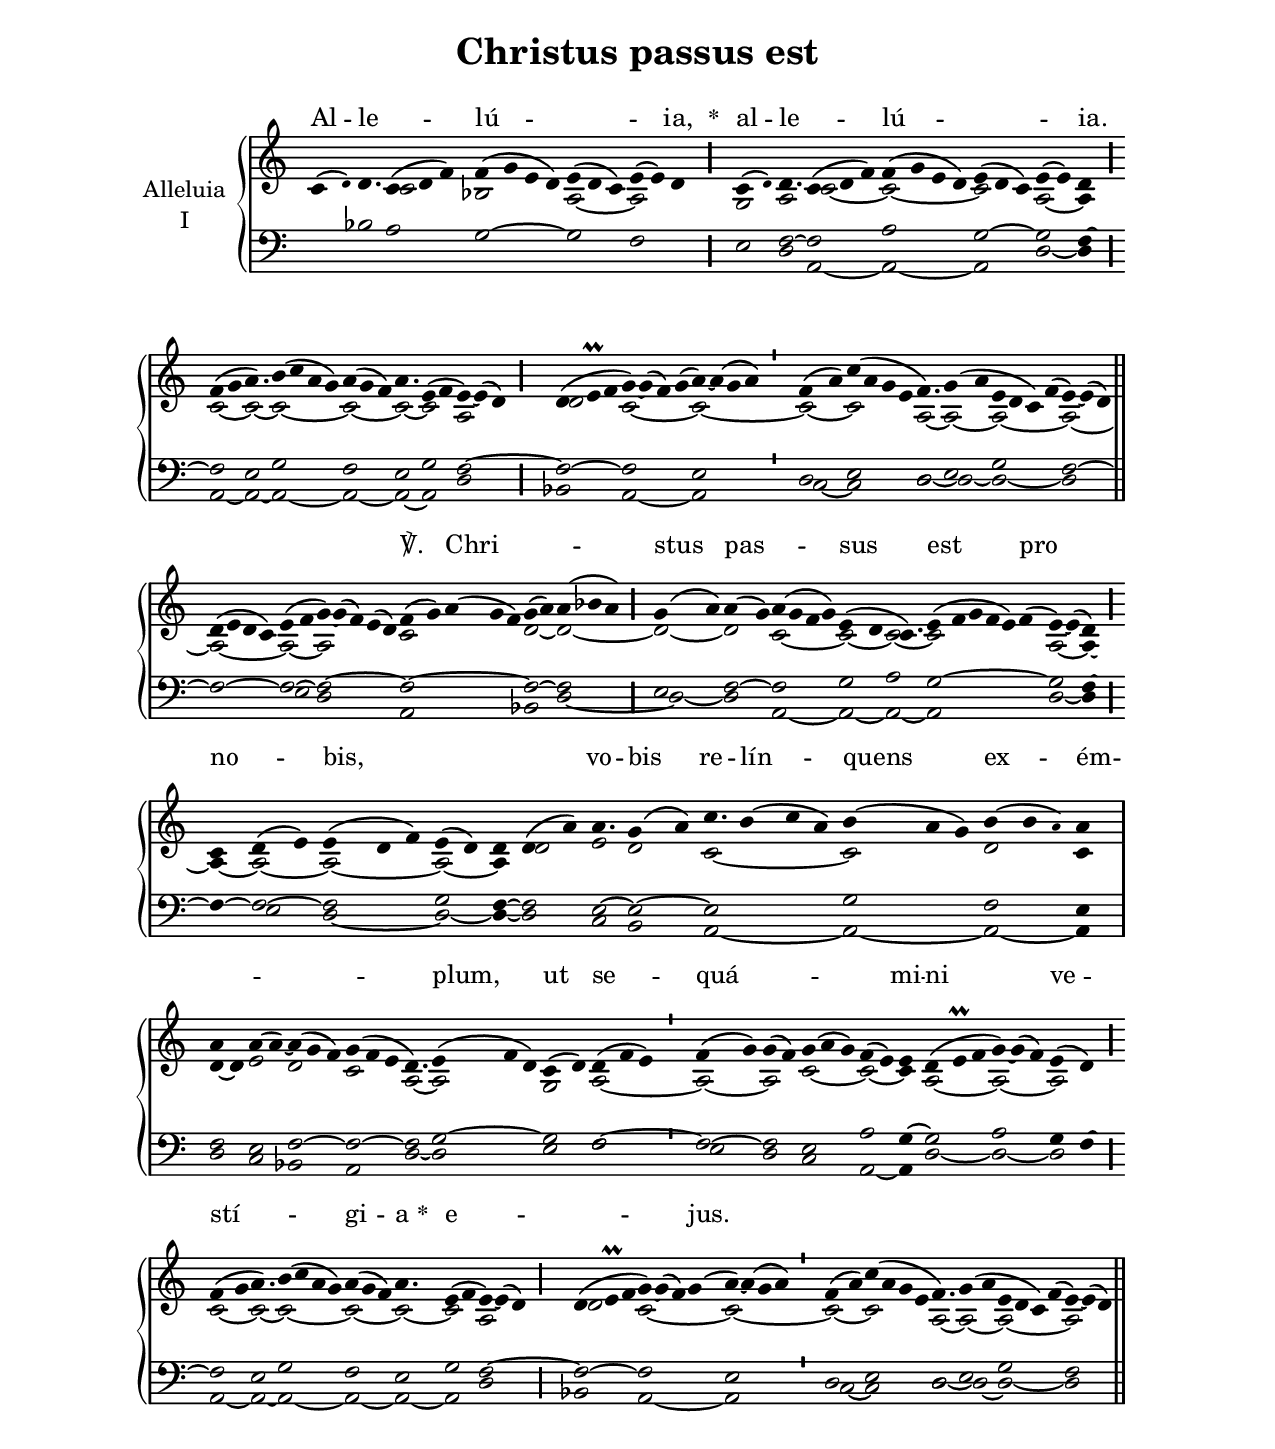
\version "2.18"
\include "gregorian.ly"
\include "noh2.ily"


%Page reference: page iii.156
%(volume.page)

global = {
 \key d \dorian
 \cadenzaOn 
}

\header {
  title = \markup \center-column {"Christus passus est" \vspace #1 }
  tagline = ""
  composer = ""
}

\paper {
 #(include-special-characters)
  oddHeaderMarkup = \markup \fill-line {
    \line {}
    \center-column {
      \on-the-fly #first-page     " "
      \on-the-fly #not-first-page "Christus passus est"
    }
    \line { \on-the-fly #print-page-number-check-first \fromproperty #'page:page-number-string }
  }
  evenHeaderMarkup = \markup \fill-line {
    \line { \on-the-fly #print-page-number-check-first \fromproperty #'page:page-number-string }
    \center-column { "Christus passus est" }
    \line {}
  }
}

chantText = \lyricmode {
Al -- le -- _ lú -- _ _ ia, 
\set stanza = " * " 
al -- le -- _ lú -- _ _ ia. 
_ _ _ _ _ 
_ _ _ _ _ _ _ _ _ ℣. 
Chri -- _ _ stus pas -- _ sus est 
pro no -- _ bis, _ _ _ 
vo -- bis re -- lín -- quens ex -- ém -- _ _ _ _ plum, 
ut se -- quá -- _ _ _ mi -- ni ve -- stí -- _ gi -- a 
\set stanza = " * " e -- _ jus. 
_ _ _ _ _ 
_ _ _ _ _ _ _ _ _ }

chantMusic = {
\tieDown   c'4 ( \once \tweak #'font-size #-4 d' ) d'4. c'4 ( d'4 f'4) f'4 ( g'4 e'4 d'4) e'4 ( d'4 c'4) e'4 ( e'4) d'4 \divisioMaior
 c'4 ( \once \tweak #'font-size #-4 d' ) d'4. c'4 ( d'4 f'4) f'4 ( g'4 e'4 d'4) e'4 ( d'4 c'4) e'4 ( e'4) d'4 \divisioMaior
 f'4 ( g'4 a'4.) b'4 ( c''4 a'4 g'4) a'4 ( g'4 f'4) a'4. e'4 ( f'4 e'4) ~ e'4 ( d'4) \divisioMaior
 d'4 ( e'\prall f'4 g'4) ~ g'4 ( f'4) g'4 ( a'4) ~ a'4 ( g'4 a'4) \divisioMinima
 f'4 ( a'4) c''4 ( a'4 g'4 e'4 f'4.) g'4 ( a'4 e'4 d'4 c'4) f'4 ( e'4) ~ e'4 ( d'4) \finalis
 d'4 ( e'4 d'4 c'4) e'4 ( f'4 g'4) ~ g'4 ( f'4) e'4 ( d'4) f'4 ( g'4) a'4 ( g'4 f'4) g'4 ( a'4)  a'4 ( bes'4 a'4) \divisioMaior
 g'4 ( a'4) a'4 ( g'4) a'4 ( g'4 f'4 g'4) e'4 ( d'4 c'4.) e'4 ( f'4 g'4 f'4 e'4) f'4 ( e'4) ~ e'4 ( d'4) \divisioMaior
 c'4 d'4 ( e'4) e'4 ( d'4 f'4) e'4 ( d'4) d'4 d'4 ( a'4) a'4. g'4 ( a'4) c''4. b'4 ( c''4 a'4) b'4 ( a'4 g'4) b'4 ( b'4 \once \tweak #'font-size #-4 a' ) a'4 \divisioMaxima
 a'4 d'4 a'4 ( a'4) ~ a'4 ( g'4 f'4) g'4 ( f'4 e'4 d'4.) e'4 ( f'4 d'4) c'4 ( d'4) d'4 ( f'4 e'4) \divisioMinima
 f'4 ( g'4) g'4 ( f'4) g'4 ( a'4 g'4) f'4 ( e'4) e'4  d'4 ( e'\prall f'4 g'4) ~ g'4 ( f'4) e'4 ( d'4) \divisioMaior
 f'4 ( g'4 a'4.) b'4 ( c''4 a'4 g'4) a'4 ( g'4 f'4) a'4. e'4 ( f'4 e'4) ~ e'4 ( d'4) \divisioMaior
 d'4 ( e'\prall f'4 g'4) ~ g'4 ( f'4) g'4 ( a'4) ~ a'4 ( g'4 a'4) \divisioMinima
 f'4 ( a'4) c''4 ( a'4 g'4 e'4 f'4.) g'4 ( a'4 e'4 d'4 c'4) f'4 ( e'4) ~ e'4 ( d'4) \finalis

}

altoMusic = {
r2*7/4 c'2*3/2 bes2*4/2 a2*3/2 ~ a2*3/2 \divisioMaior
g2 a2*3/4 c'2*3/2 ~ c'2*4/2 ~ c'2*3/2 a2 ~ a4 \divisioMaior
c'2 ~ c'2*3/4 ~ c'2*4/2 ~ c'2*3/2 ~ c'2*3/4 ~ c'2 a2*3/2 \divisioMaior
d'2*3/2 c'2*4/2 ~ c'2*4/2 ~ \divisioMinima
c'2 ~ c'2*4/2 a2*3/4 ~ a2 ~ a2*4/2 ~ a2*3/2 ~ \finalis
a2*4/2 ~ a2 ~ a2*5/2 c'2*5/2 d'2 ~ d'2*3/2 ~ \divisioMaior
d'2 ~ d'2 c'2*4/2 ~ c'2 ~ c'2*3/4 ~ c'2*6/2 a2 ~ a4 ~ \divisioMaior
a4 ~ a2 ~ a2*3/2 ~ a2 ~ a4 d'2 e'2*3/4 d'2 c'2*9/4 ~ c'2*3/2 d'2*3/2 c'4 \divisioMaxima
d'4 ~ d'4 e'2 d'2*3/2 c'2*3/2 a2*3/4 ~ a2*3/2 g2 a2*3/2 ~ \divisioMinima
a2 ~ a2 c'2*3/2 ~ c'2 ~ c'4 a2*3/2 ~ a2*3/2 ~ a2 \divisioMaior
c'2 ~ c'2*3/4 ~ c'2*4/2 ~ c'2*3/2 ~ c'2*3/4 ~ c'2 a2*3/2 \divisioMaior
d'2*3/2 c'2*4/2 ~ c'2*4/2 ~ \divisioMinima
c'2 ~ c'2*4/2 a2*3/4 ~ a2 ~ a2*4/2 ~ a2*3/2 \finalis
}

tenorMusic = {
r2 bes2*3/4 a2*3/2 g2*4/2 ~ g2*3/2 f2*3/2 \divisioMaior
e2 f2*3/4 ~ f2*3/2 a2*4/2 g2*3/2 ~ g2 f4 ~ \divisioMaior
f2 e2*3/4 g2*4/2 f2*3/2 e2*3/4 g2 f2*3/2 ~ \divisioMaior
f2*3/2 ~ f2*4/2 e2*4/2 \divisioMinima
d2 e2*4/2 d2*3/4 e2 g2*4/2 f2*3/2 ~ \finalis
f2*4/2 ~ f2 ~ f2*5/2 ~ f2*5/2 ~ f2 ~ f2*3/2 \divisioMaior
e2 f2 ~ f2*4/2 g2 a2*3/4 g2*6/2 ~ g2 f4 ~ \divisioMaior
f4 ~ f2 ~ f2*3/2 g2 f4 ~ f2 e2*3/4 ~ e2 ~ e2*9/4 g2*3/2 f2*3/2 e4 \divisioMaxima
f2 e2 f2*3/2 ~ f2*3/2 ~ f2*3/4 g2*3/2 ~ g2 f2*3/2 ~ \divisioMinima
f2 ~ f2 e2*3/2 a2 g4 ~ g2*3/2 a2*3/2 g4 f4 ~ \divisioMaior
f2 e2*3/4 g2*4/2 f2*3/2 e2*3/4 g2 f2*3/2 ~ \divisioMaior
f2*3/2 ~ f2*4/2 e2*4/2 \divisioMinima
d2 e2*4/2 d2*3/4 e2 g2*4/2 f2*3/2 \finalis
}

bassMusic = {
r2*33/4 \divisioMaior
r2 d2*3/4 a,2*3/2 ~ a,2*4/2 ~ a,2*3/2 d2 ~ d4 \divisioMaior
a,2 ~ a,2*3/4 ~ a,2*4/2 ~ a,2*3/2 ~ a,2*3/4 ~ a,2 d2*3/2 \divisioMaior
bes,2*3/2 a,2*4/2 ~ a,2*4/2 \divisioMinima
c2 ~ c2*4/2 d2*3/4 ~ d2 ~ d2*4/2 ~ d2*3/2 \finalis
r2*4/2 e2 d2*5/2 a,2*5/2 bes,2 d2*3/2 ~ \divisioMaior
d2 ~ d2 a,2*4/2 ~ a,2 ~ a,2*3/4 ~ a,2*6/2 d2 ~ d4 \divisioMaior
r4 e2 d2*3/2 ~ d2 ~ d4 ~ d2 c2*3/4 b,2 a,2*9/4 ~ a,2*3/2 ~ a,2*3/2 ~ a,4 \divisioMaxima
d2 c2 bes,2*3/2 a,2*3/2 d2*3/4 ~ d2*3/2 e2 f2*3/2 \divisioMinima
e2 d2 c2*3/2 a,2 ~ a,4 d2*3/2 ~ d2*3/2 ~ d2 \divisioMaior
a,2 ~ a,2*3/4 ~ a,2*4/2 ~ a,2*3/2 ~ a,2*3/4 ~ a,2 d2*3/2 \divisioMaior
bes,2*3/2 a,2*4/2 ~ a,2*4/2 \divisioMinima
c2 ~ c2*4/2 d2*3/4 ~ d2 ~ d2*4/2 ~ d2*3/2 \finalis
}

voiceLines = {
\voiceLineStyle


}

\score{
  <<
    \new GrandStaff <<
      \set GrandStaff.autoBeaming = ##f
      \set GrandStaff.instrumentName = \markup \center-column {
        "Alleluia"
        "I"
      }
      \new Staff = up <<
        \new Voice = "chant" {
          \voiceOne \global \chantMusic
        }
        \new Voice {
          \voiceTwo \global \altoMusic
        }
      >>

      \new Staff = down <<
        \clef bass
        \new Voice {
          \voiceOne \global \tenorMusic
        }
        \new Voice {
          \voiceTwo \global \bassMusic
        }
	\new Voice {
        \voiceThree \global \voiceLines
        }
      >>
    >>
    \new Lyrics \lyricsto chant {
      \chantText
    }
  >>
  \layout{
  }
  \midi{
    \tempo 4 = 125
  }
}
